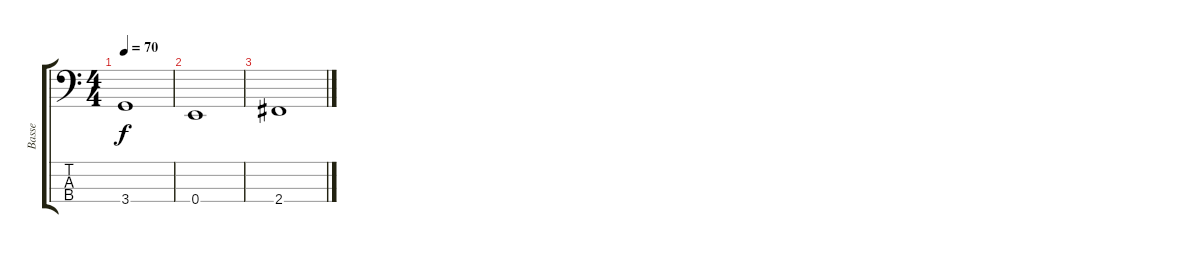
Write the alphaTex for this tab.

\track ("Basse" "Basse") {instrument electricbassfinger}
\staff {score tabs}
\tuning (G2 D2 A1 E1) {hide}
\ts (4 4)
\tempo 70
\clef f4
\ks c
3.4.1{dy f} |
0.4.1 |
2.4.1
